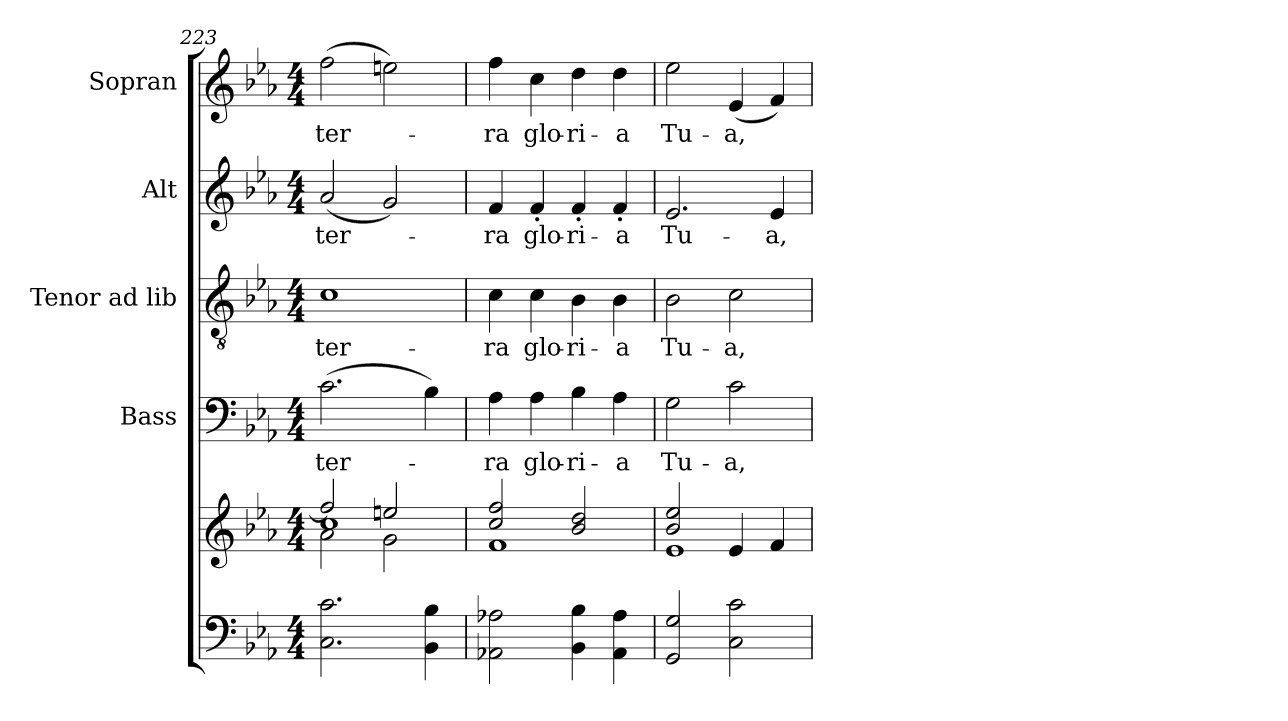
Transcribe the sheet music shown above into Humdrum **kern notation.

**kern	**kern	**kern	**text	**kern	**text	**kern	**text	**kern	**text
*part5	*part5	*part4	*part4	*part3	*part3	*part2	*part2	*part1	*part1
*staff6	*staff5	*staff4	*staff4	*staff3	*staff3	*staff2	*staff2	*staff1	*staff1
*	*	*I"Bass	*	*I"Tenor ad lib	*	*I"Alt	*	*I"Sopran	*
*	*	*I'B	*	*I'T	*	*I'A	*	*I'S	*
*clefF4	*clefG2	*clefF4	*	*clefGv2	*	*clefG2	*	*clefG2	*
*k[b-e-a-]	*k[b-e-a-]	*k[b-e-a-]	*	*k[b-e-a-]	*	*k[b-e-a-]	*	*k[b-e-a-]	*
*E-:	*E-:	*E-:	*	*E-:	*	*E-:	*	*E-:	*
*M4/4	*M4/4	*M4/4	*	*M4/4	*	*M4/4	*	*M4/4	*
=223	=223	=223	=223	=223	=223	=223	=223	=223	=223
*	*^	*	*	*	*	*	*	*	*
*	*	*^	*	*	*	*	*	*	*	*
!	!	!	!	!	!LO:LY:b	!	!LO:LY:b	!	!LO:LY:b	!	!LO:LY:b
2.C\ 2.c\	2ff/]	2a-\	1cc	(>2.c\	ter-	1c	ter-	(<2a-/	ter-	(>2ff\	ter-
.	2een/	2g\	.	.	.	.	.	2g/)	.	2een\)	.
4BB-\ 4B-\	.	.	.	4B-\)	.	.	.	.	.	.	.
*	*	*v	*v	*	*	*	*	*	*	*	*
=224	=224	=224	=224	=224	=224	=224	=224	=224	=224	=224
!	!	!	!	!LO:LY:b	!	!LO:LY:b	!	!LO:LY:b	!	!LO:LY:b
2AA-X\ 2A-X\	2cc/ 2ff/	1f	4A-\	-ra	4c\	-ra	4f/	-ra	4ff\	-ra
!	!	!	!	!LO:LY:b	!	!LO:LY:b	!	!LO:LY:b	!	!LO:LY:b
.	.	.	4A-\	glo-	4c\	glo-	4f'</	glo-	4cc\	glo-
!	!	!	!	!LO:LY:b	!	!LO:LY:b	!	!LO:LY:b	!	!LO:LY:b
4BB-\ 4B-\	2b-/ 2dd/	.	4B-\	-ri-	4B-\	-ri-	4f'</	-ri-	4dd\	-ri-
!	!	!	!	!LO:LY:b	!	!LO:LY:b	!	!LO:LY:b	!	!LO:LY:b
4AA-\ 4A-\	.	.	4A-\	-a	4B-\	-a	4f'</	-a	4dd\	-a
=225	=225	=225	=225	=225	=225	=225	=225	=225	=225	=225
!	!	!	!	!LO:LY:b	!	!LO:LY:b	!	!LO:LY:b	!	!LO:LY:b
2GG/ 2G/	2b-/ 2ee-/	1e-	2G\	Tu-	2B-\	Tu-	2.e-/	Tu-	2ee-\	Tu-
!	!	!	!	!LO:LY:b	!	!LO:LY:b	!	!	!	!LO:LY:b
2C\ 2c\	4e-/	.	2c\	-a,	2c\	-a,	.	.	(<4e-/	-a,
!	!	!	!	!	!	!	!	!LO:LY:b	!	!
.	4f/	.	.	.	.	.	4e-/	-a,	4f/)	.
*	*v	*v	*	*	*	*	*	*	*	*
=	=	=	=	=	=	=	=	=	=
*-	*-	*-	*-	*-	*-	*-	*-	*-	*-
